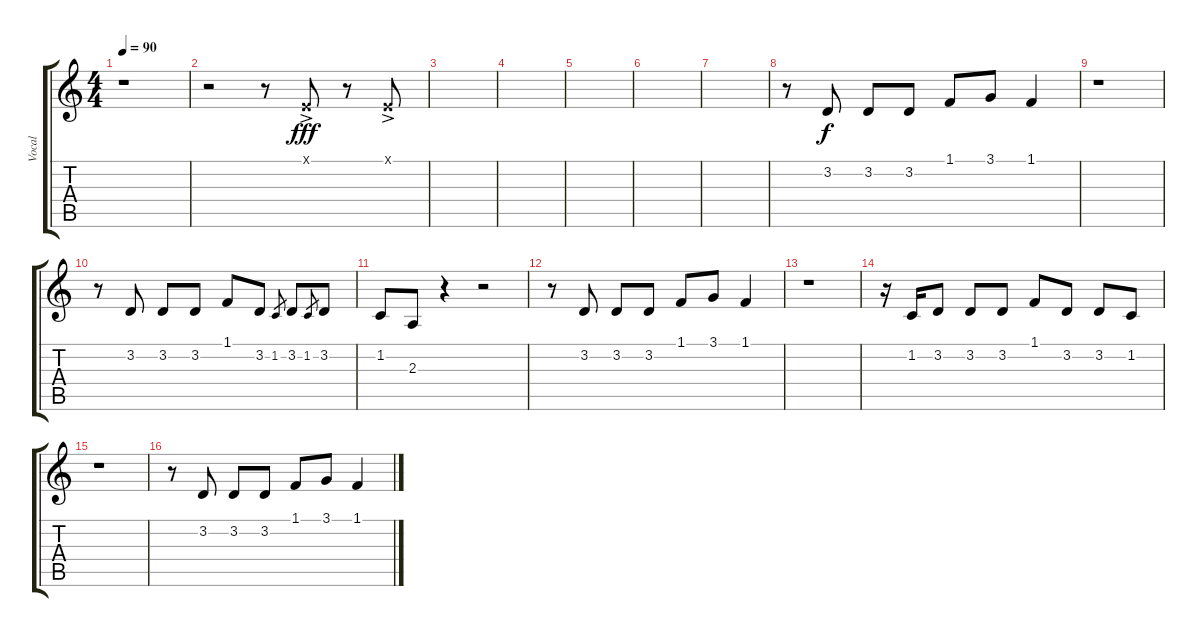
\track ("Vocal" "Vocal") {instrument lead1square}
\staff {score tabs}
\tuning (E4 B3 G3 D3 A2 E2) {hide}
\ts (4 4)
\tempo 90
\clef g2
\ks c
r.1{dy f} |
r.2 r.8 0.1{ac x}.8{dy fff} r.8 0.1{ac x}.8 |
|
|
|
|
|
r.8 3.2.8{dy f} 3.2.8 3.2.8 1.1.8 3.1.8 1.1.4 |
r.1 |
r.8 3.2.8 3.2.8 3.2.8 1.1.8 3.2.8 1.2.8{gr} 3.2.8 1.2.8{gr} 3.2.8 |
1.2.8 2.3.8 r.4 r.2 |
r.8 3.2.8 3.2.8 3.2.8 1.1.8 3.1.8 1.1.4 |
r.1 |
r.16 1.2.16 3.2.8 3.2.8 3.2.8 1.1.8 3.2.8 3.2.8 1.2.8 |
r.1 |
r.8 3.2.8 3.2.8 3.2.8 1.1.8 3.1.8 1.1.4
